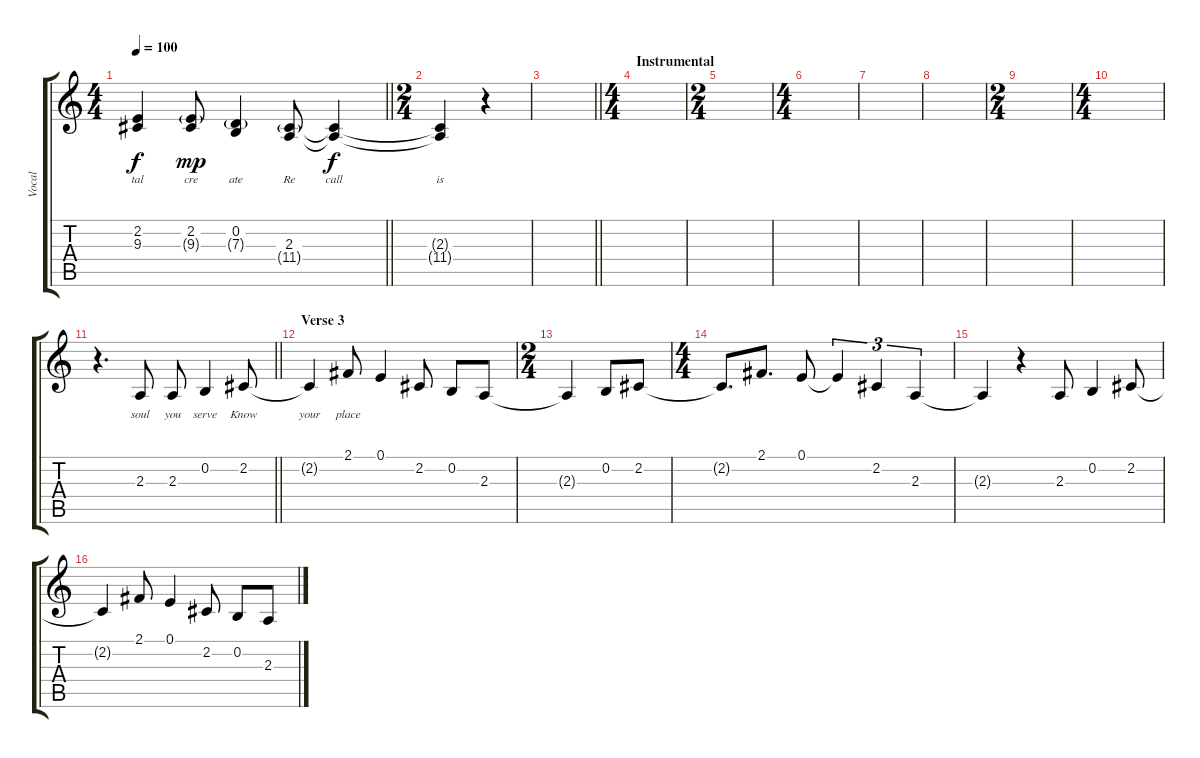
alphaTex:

\track ("Vocal" "Vocal") {instrument acousticgrandpiano}
\staff {score tabs}
\tuning (E4 B3 G3 D3 A2 E2) {hide}
\ts (4 4)
\tempo 100
\clef g2
\barLineRight lightlight
\ks c
(2.2{t} 9.3{t}).4{lyrics (0 "tal") lyrics (1 "") lyrics (2 "") lyrics (3 "") lyrics (4 "") dy f} (2.2 9.3{g}).8{lyrics (0 "cre") lyrics (1 "") lyrics (2 "") lyrics (3 "") lyrics (4 "") dy mp} (0.2 7.3{g}).4{lyrics (0 "ate") lyrics (1 "") lyrics (2 "") lyrics (3 "") lyrics (4 "")} (2.3 11.4{g}).8{lyrics (0 "Re") lyrics (1 "") lyrics (2 "") lyrics (3 "") lyrics (4 "")} (2.3{t} 11.4{t}).4{lyrics (0 "call") lyrics (1 "") lyrics (2 "") lyrics (3 "") lyrics (4 "") dy f} |
\ts (2 4)
(2.3{t} 11.4{t}).4{lyrics (0 "is") lyrics (1 "") lyrics (2 "") lyrics (3 "") lyrics (4 "")} r.4 |
\barLineRight lightlight
|
\ts (4 4)
\section ("" "Instrumental")
|
\ts (2 4)
|
\ts (4 4)
|
|
|
\ts (2 4)
|
\ts (4 4)
|
\barLineRight lightlight
r.4{d} 2.3.8{lyrics (0 "soul") lyrics (1 "") lyrics (2 "") lyrics (3 "") lyrics (4 "")} 2.3.8{lyrics (0 "you") lyrics (1 "") lyrics (2 "") lyrics (3 "") lyrics (4 "")} 0.2.4{lyrics (0 "serve") lyrics (1 "") lyrics (2 "") lyrics (3 "") lyrics (4 "")} 2.2.8{lyrics (0 "Know") lyrics (1 "") lyrics (2 "") lyrics (3 "") lyrics (4 "")} |
\section ("" "Verse 3")
2.2{t}.4{lyrics (0 "your") lyrics (1 "") lyrics (2 "") lyrics (3 "") lyrics (4 "")} 2.1.8{lyrics (0 "place") lyrics (1 "") lyrics (2 "") lyrics (3 "") lyrics (4 "")} 0.1.4 2.2.8 0.2.8 2.3.8 |
\ts (2 4)
2.3{t}.4 0.2.8 2.2.8 |
\ts (4 4)
2.2{t}.8{d} 2.1.8{d} 0.1.8 0.1{t}.4{tu (3 2)} 2.2.4{tu (3 2)} 2.3.4{tu (3 2)} |
2.3{t}.4 r.4 2.3.8 0.2.4 2.2.8 |
2.2{t}.4 2.1.8 0.1.4 2.2.8 0.2.8 2.3.8
